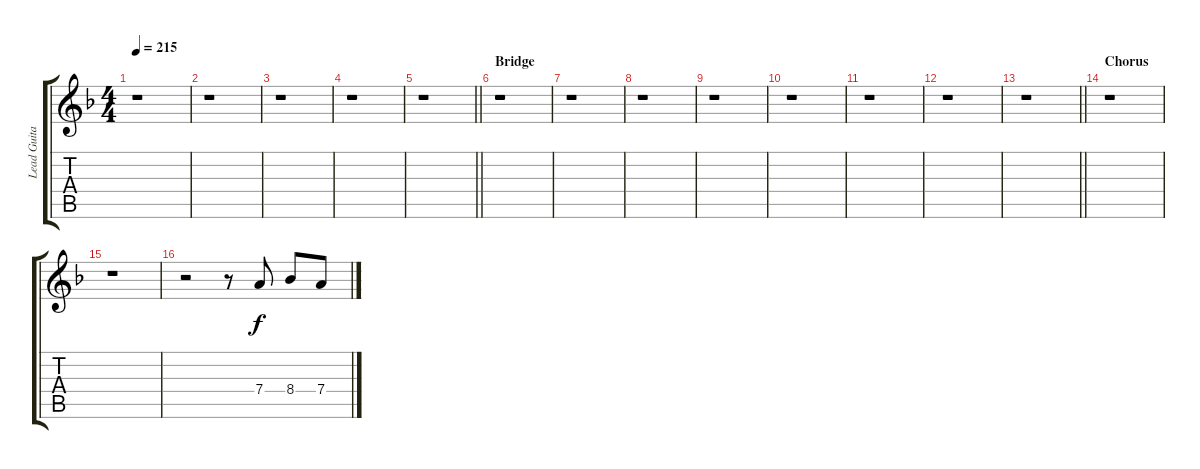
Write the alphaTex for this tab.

\track ("Lead Guitar " "Lead Guita") {instrument overdrivenguitar}
\staff {score tabs}
\tuning (E4 B3 G3 D3 A2 D2) {hide}
\ts (4 4)
\tempo 215
\clef g2
\ks f
r.1{dy f} |
r.1 |
r.1 |
r.1 |
\barLineRight lightlight
r.1 |
\section ("" "Bridge")
r.1 |
r.1 |
r.1 |
r.1 |
r.1 |
r.1 |
r.1 |
\barLineRight lightlight
r.1 |
\section ("" "Chorus")
r.1 |
r.1 |
r.2 r.8 7.4.8 8.4.8 7.4.8
